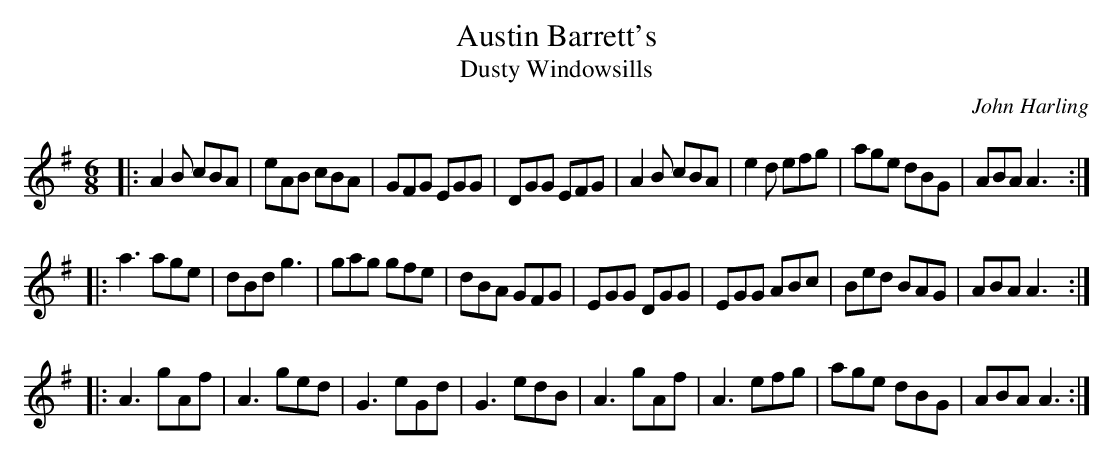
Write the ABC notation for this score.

X:1
T:Austin Barrett's
T:Dusty Windowsills
C:John Harling
M:6/8
L:1/8
K:ADor
|: A2 B cBA | eAB cBA | GFG EGG | DGG EFG \
|  A2 B cBA | e2d efg | age dBG | ABA A3 :|
|: a3 age | dBd g3  | gag gfe | dBA GFG \
| EGG DGG | EGG ABc | Bed BAG | ABA A3 :|
|: A3 gAf | A3 ged | G3  eGd | G3  edB \
|  A3 gAf | A3 efg | age dBG | ABA A3 :|
